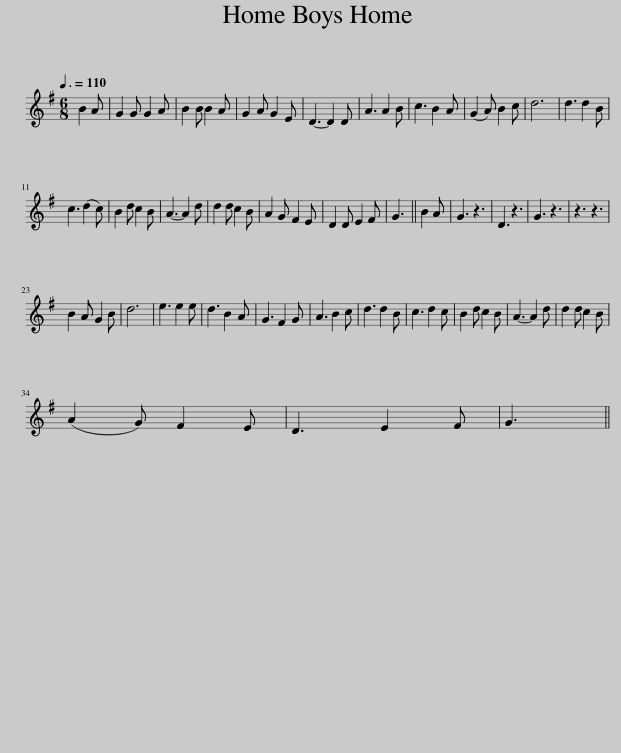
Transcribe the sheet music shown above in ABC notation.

X:1
L:1/8
Q:3/8=110
M:6/8
I:linebreak $
K:G
V:1 treble
V:1
 B2 A | G2 G G2 A | B2 B B2 A | G2 A G2 E | D3- D2 D | %5
 A3 A2 B | c3 B2 A | (G2 A) B2 c | d6 | d3 d2 B |$ %10
 c3 (d2 c) | B2 d c2 B | A3- A2 d | d2 d c2 B | A2 G F2 E | %15
 D2 D E2 F | G3 || B2 A | G3 z3 | D3 z3 | %20
 G3 z3 | z3 z3 |$ B2 A G2 B | d6 | e3 e2 e | %25
 d3 B2 A | G3 F2 G | A3 B2 c | d3 d2 B | c3 d2 c | %30
 B2 d c2 B | A3- A2 d | d2 d c2 B |$ (A2 G) F2 E | D3 E2 F | %35
 G3 || %36
